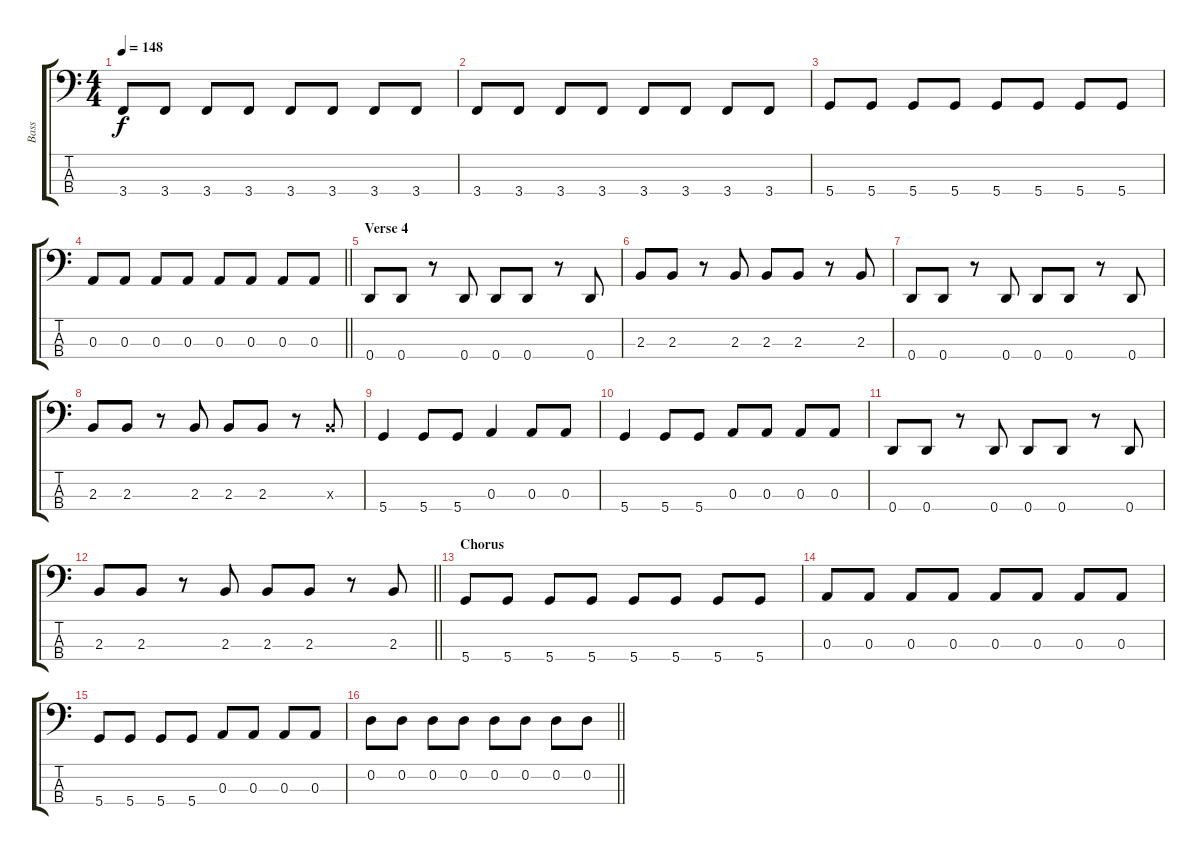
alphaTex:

\track ("Bass" "Bass") {instrument electricbassfinger}
\staff {score tabs}
\tuning (G2 D2 A1 D1) {hide}
\ts (4 4)
\tempo 148
\clef f4
\ks c
3.4.8{dy f} 3.4.8 3.4.8 3.4.8 3.4.8 3.4.8 3.4.8 3.4.8 |
3.4.8 3.4.8 3.4.8 3.4.8 3.4.8 3.4.8 3.4.8 3.4.8 |
5.4.8 5.4.8 5.4.8 5.4.8 5.4.8 5.4.8 5.4.8 5.4.8 |
\barLineRight lightlight
0.3.8 0.3.8 0.3.8 0.3.8 0.3.8 0.3.8 0.3.8 0.3.8 |
\section ("" "Verse 4")
0.4.8 0.4.8 r.8 0.4.8 0.4.8 0.4.8 r.8 0.4.8 |
2.3.8 2.3.8 r.8 2.3.8 2.3.8 2.3.8 r.8 2.3.8 |
0.4.8 0.4.8 r.8 0.4.8 0.4.8 0.4.8 r.8 0.4.8 |
2.3.8 2.3.8 r.8 2.3.8 2.3.8 2.3.8 r.8 2.3{x}.8 |
5.4.4 5.4.8 5.4.8 0.3.4 0.3.8 0.3.8 |
5.4.4 5.4.8 5.4.8 0.3.8 0.3.8 0.3.8 0.3.8 |
0.4.8 0.4.8 r.8 0.4.8 0.4.8 0.4.8 r.8 0.4.8 |
\barLineRight lightlight
2.3.8 2.3.8 r.8 2.3.8 2.3.8 2.3.8 r.8 2.3.8 |
\section ("" "Chorus")
5.4.8 5.4.8 5.4.8 5.4.8 5.4.8 5.4.8 5.4.8 5.4.8 |
0.3.8 0.3.8 0.3.8 0.3.8 0.3.8 0.3.8 0.3.8 0.3.8 |
5.4.8 5.4.8 5.4.8 5.4.8 0.3.8 0.3.8 0.3.8 0.3.8 |
\barLineRight lightlight
0.2.8 0.2.8 0.2.8 0.2.8 0.2.8 0.2.8 0.2.8 0.2.8
